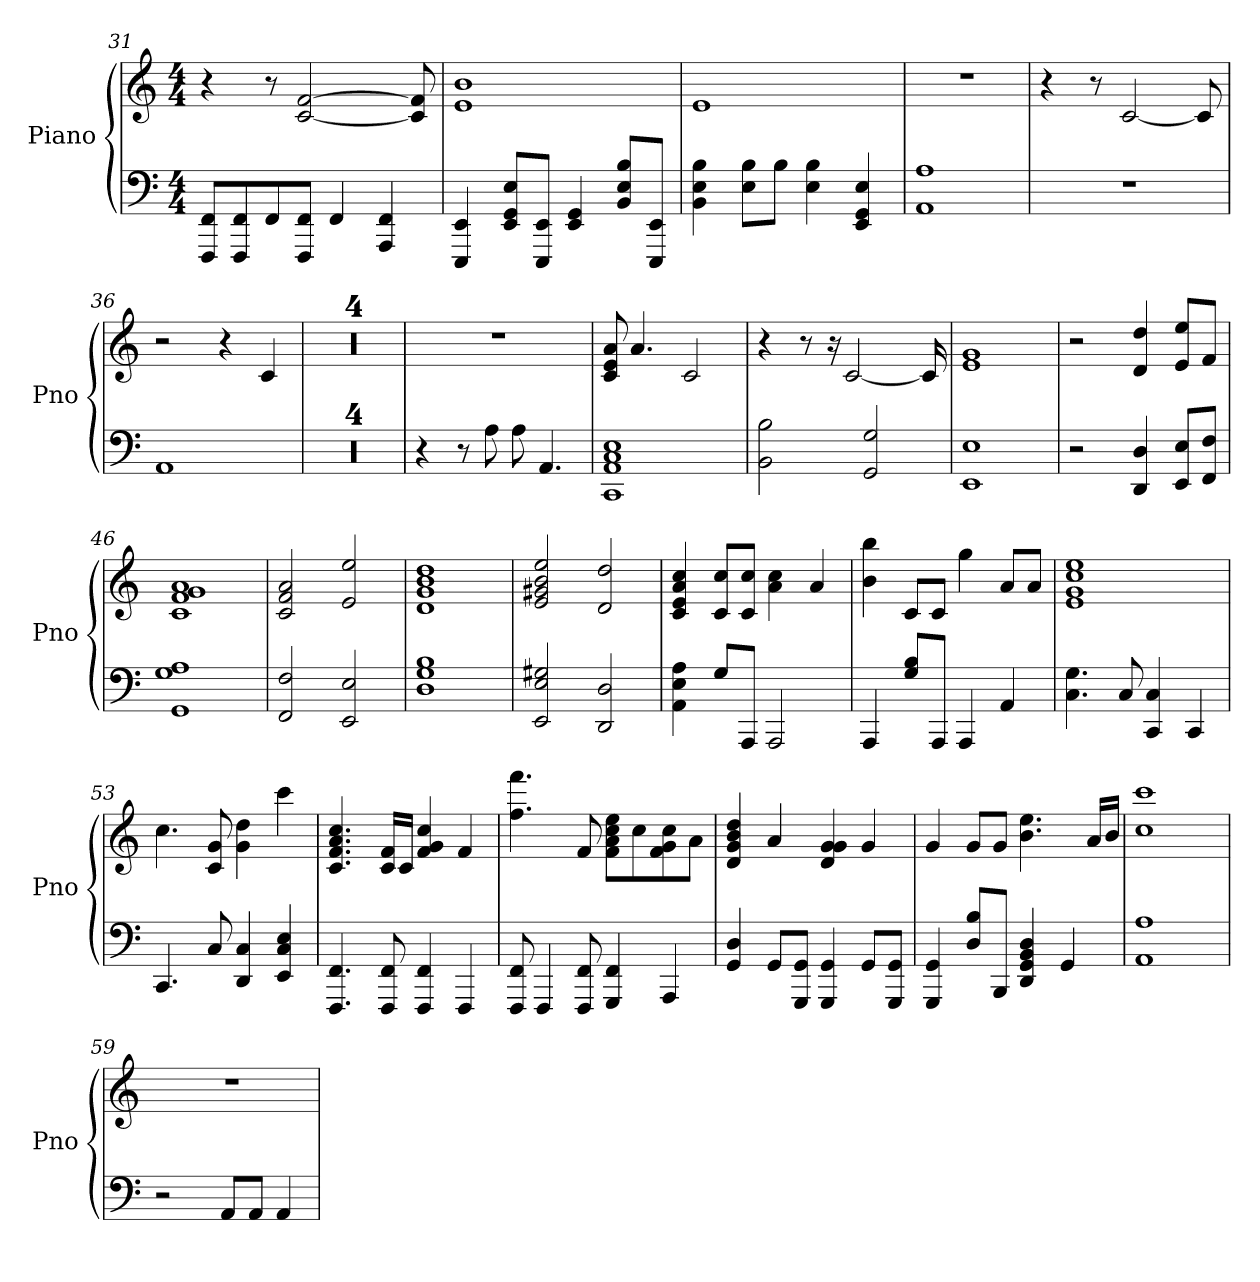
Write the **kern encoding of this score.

**kern	**kern
*part1	*part1
*staff2	*staff1
*I"Piano	*
*I'Pno	*
*clefF4	*clefG2
*k[]	*k[]
*M4/4	*M4/4
=31	=31
8FFF/ 8FF/L	4r
8FFF/ 8FF/	.
8FF/	8r
8FFF/ 8FF/J	[2c/ [2f/
4FF/	.
4AAA/ 4FF/	.
.	8c/] 8f/]
!!LO:LB:g=z
=32	=32
4EEE/ 4EE/	1e 1b
8EE/ 8GG/ 8E/L	.
8EEE/ 8EE/J	.
4EE/ 4GG/	.
8BB/ 8E/ 8B/L	.
8EEE/ 8EE/J	.
=33	=33
4BB\ 4E\ 4B\	1e
8E\ 8B\L	.
8B\J	.
4E\ 4B\	.
4EE/ 4GG/ 4E/	.
=34	=34
1AA 1A	1r
=35	=35
1r	4r
.	8r
.	[2c/
.	8c/]
=36	=36
1AA	2r
.	4r
.	4c/
=37	=37
1r	1r
=38	=38
1r	1r
=39	=39
1r	1r
=40	=40
1r	1r
=41	=41
4r	1r
8r	.
8A\	.
8A\	.
4.AA/	.
!!LO:LB:g=z
=42	=42
1CC 1AA 1C 1E	8c/ 8e/ 8a/
.	4.a/
.	2c/
=43	=43
2BB\ 2B\	4r
.	8r
.	16r
.	[2c/
2GG/ 2G/	.
.	16c/]
=44	=44
1EE 1E	1e 1g
=45	=45
2r	2r
4DD/ 4D/	4d/ 4dd/
8EE/ 8E/L	8e/ 8ee/L
8FF/ 8F/J	8f/J
=46	=46
1GG 1G 1A	1c 1f 1g 1a
=47	=47
2FF/ 2F/	2c/ 2f/ 2a/
2EE/ 2E/	2e/ 2ee/
=48	=48
1D 1G 1B	1d 1g 1b 1dd
=49	=49
2EE/ 2E/ 2G#X/	2e/ 2g#X/ 2b/ 2ee/
2DD/ 2D/	2d/ 2dd/
=50	=50
4AA\ 4E\ 4A\	4c/ 4e/ 4a/ 4cc/
8G/L	8c/ 8cc/L
8AAA/J	8c/ 8cc/J
2AAA/	4a\ 4cc\
.	4a/
!!LO:LB:g=z
=51	=51
4AAA/	4b\ 4bb\
8G/ 8B/L	8c/L
8AAA/J	8c/J
4AAA/	4gg\
4AA/	8a/L
.	8a/J
=52	=52
4.C\ 4.G\	1e 1g 1cc 1ee
8C/	.
4CC/ 4C/	.
4CC/	.
=53	=53
4.CC/	4.cc\
8C/	8c/ 8g/
4DD/ 4C/	4g\ 4dd\
4EE/ 4C/ 4E/	4ccc\
=54	=54
4.FFF/ 4.FF/	4.c/ 4.f/ 4.a/ 4.cc/
8FFF/ 8FF/	16c/ 16f/LL
.	16c/JJ
4FFF/ 4FF/	4f/ 4g/ 4cc/
4FFF/	4f/
=55	=55
8FFF/ 8FF/	4.ff\ 4.fff\
4FFF/	.
8FFF/ 8FF/	8f/
4GGG/ 4FF/	8f\ 8a\ 8cc\ 8ee\L
.	8cc\
4AAA/	8f\ 8g\ 8cc\
.	8a\J
!!LO:LB:g=z
=56	=56
4GG/ 4D/	4d/ 4g/ 4b/ 4dd/
8GG/L	4a/
8GGG/ 8GG/J	.
4GGG/ 4GG/	4d/ 4g/ 4g/
8GG/L	4g/
8GGG/ 8GG/J	.
=57	=57
4GGG/ 4GG/	4g/
8D/ 8B/L	8g/L
8BBB/J	8g/J
4DD/ 4GG/ 4BB/ 4D/	4.b\ 4.ee\
4GG/	.
.	16a/LL
.	16b/JJ
=58	=58
1AA 1A	1cc 1ccc
=59	=59
2r	1r
8AA/L	.
8AA/J	.
4AA/	.
=	=
*-	*-
